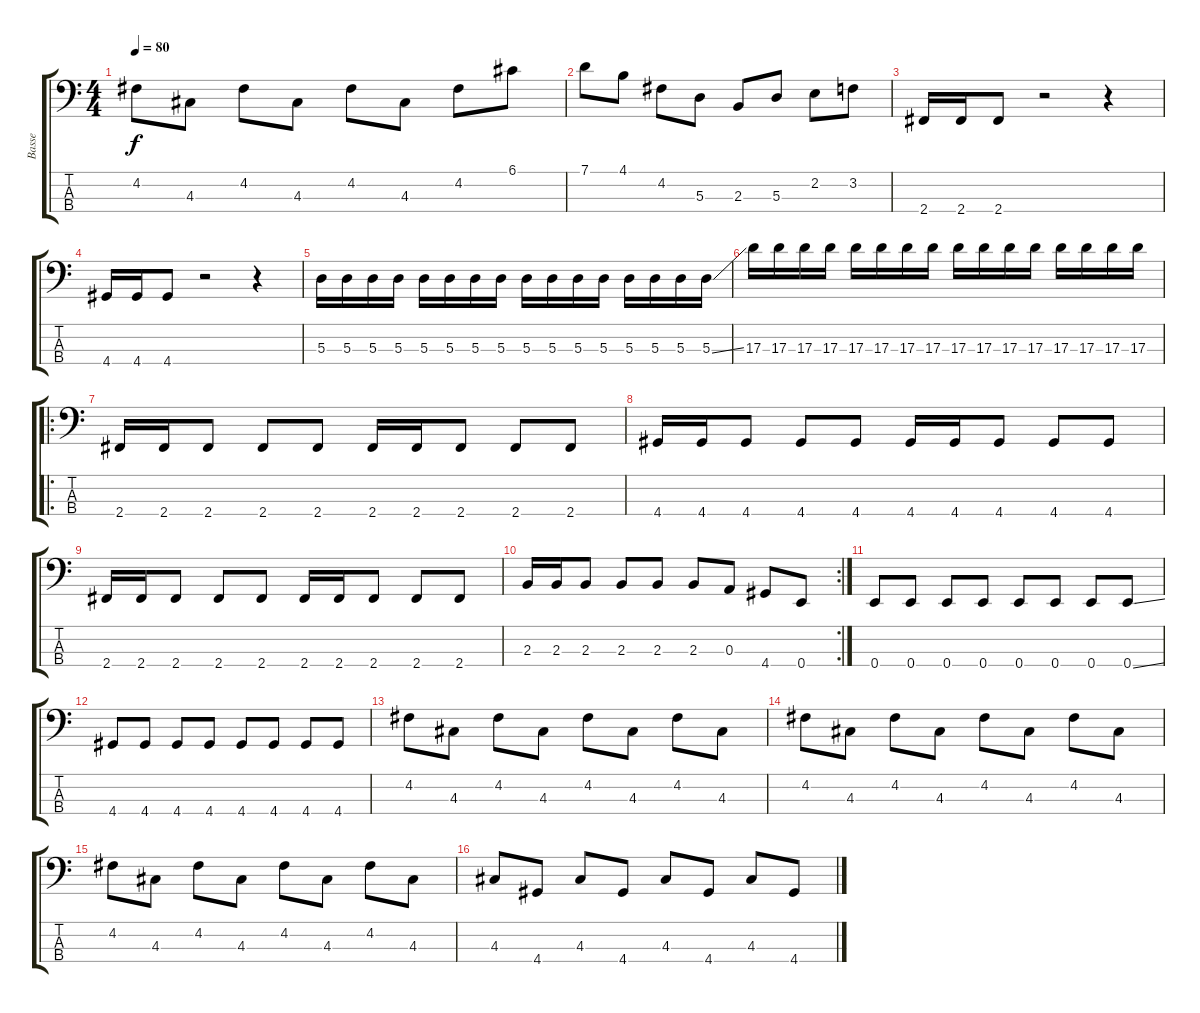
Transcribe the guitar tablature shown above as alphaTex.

\track ("Basse" "Basse") {instrument fretlessbass}
\staff {score tabs}
\tuning (G2 D2 A1 E1) {hide}
\ts (4 4)
\tempo 80
\clef f4
\ks c
4.2.8{dy f} 4.3.8 4.2.8 4.3.8 4.2.8 4.3.8 4.2.8 6.1.8 |
7.1.8 4.1.8 4.2.8 5.3.8 2.3.8 5.3.8 2.2.8 3.2.8 |
2.4.16{instrument electricbassfinger} 2.4.16 2.4.8 r.2 r.4 |
4.4.16 4.4.16 4.4.8 r.2 r.4 |
5.3.16 5.3.16 5.3.16 5.3.16 5.3.16 5.3.16 5.3.16 5.3.16 5.3.16 5.3.16 5.3.16 5.3.16 5.3.16 5.3.16 5.3.16 5.3{ss}.16 |
17.3.16 17.3.16 17.3.16 17.3.16 17.3.16 17.3.16 17.3.16 17.3.16 17.3.16 17.3.16 17.3.16 17.3.16 17.3.16 17.3.16 17.3.16 17.3.16 |
\ro
2.4.16 2.4.16 2.4.8 2.4.8 2.4.8 2.4.16 2.4.16 2.4.8 2.4.8 2.4.8 |
4.4.16 4.4.16 4.4.8 4.4.8 4.4.8 4.4.16 4.4.16 4.4.8 4.4.8 4.4.8 |
2.4.16 2.4.16 2.4.8 2.4.8 2.4.8 2.4.16 2.4.16 2.4.8 2.4.8 2.4.8 |
\rc 2
2.3.16 2.3.16 2.3.8 2.3.8 2.3.8 2.3.8 0.3.8 4.4.8 0.4.8 |
0.4.8 0.4.8 0.4.8 0.4.8 0.4.8 0.4.8 0.4.8 0.4{ss}.8 |
4.4.8 4.4.8 4.4.8 4.4.8 4.4.8 4.4.8 4.4.8 4.4.8 |
4.2.8{instrument fretlessbass} 4.3.8 4.2.8 4.3.8 4.2.8 4.3.8 4.2.8 4.3.8 |
4.2.8 4.3.8 4.2.8 4.3.8 4.2.8 4.3.8 4.2.8 4.3.8 |
4.2.8 4.3.8 4.2.8 4.3.8 4.2.8 4.3.8 4.2.8 4.3.8 |
4.3.8 4.4.8 4.3.8 4.4.8 4.3.8 4.4.8 4.3.8 4.4.8
